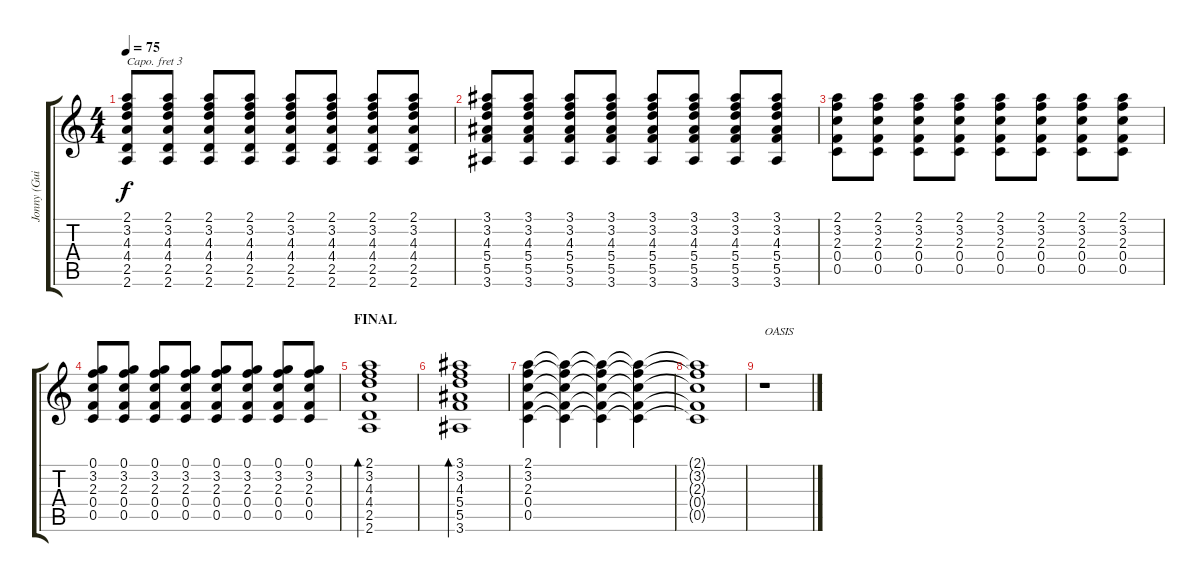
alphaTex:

\track ("Jonny (Guitarra Electrica)" "Jonny (Gui") {instrument distortionguitar}
\staff {score tabs}
\capo 3
\tuning (E4 B3 G3 D3 A2 E2) {hide}
\ts (4 4)
\tempo 75
\clef g2
\ks c
(2.1 3.2 4.3 4.4 2.5 2.6).8{dy f} (2.1 3.2 4.3 4.4 2.5 2.6).8 (2.1 3.2 4.3 4.4 2.5 2.6).8 (2.1 3.2 4.3 4.4 2.5 2.6).8 (2.1 3.2 4.3 4.4 2.5 2.6).8 (2.1 3.2 4.3 4.4 2.5 2.6).8 (2.1 3.2 4.3 4.4 2.5 2.6).8 (2.1 3.2 4.3 4.4 2.5 2.6).8 |
(3.1 3.2 4.3 5.4 5.5 3.6).8 (3.1 3.2 4.3 5.4 5.5 3.6).8 (3.1 3.2 4.3 5.4 5.5 3.6).8 (3.1 3.2 4.3 5.4 5.5 3.6).8 (3.1 3.2 4.3 5.4 5.5 3.6).8 (3.1 3.2 4.3 5.4 5.5 3.6).8 (3.1 3.2 4.3 5.4 5.5 3.6).8 (3.1 3.2 4.3 5.4 5.5 3.6).8 |
(2.1 3.2 2.3 0.4 0.5).8 (2.1 3.2 2.3 0.4 0.5).8 (2.1 3.2 2.3 0.4 0.5).8 (2.1 3.2 2.3 0.4 0.5).8 (2.1 3.2 2.3 0.4 0.5).8 (2.1 3.2 2.3 0.4 0.5).8 (2.1 3.2 2.3 0.4 0.5).8 (2.1 3.2 2.3 0.4 0.5).8 |
(0.1 3.2 2.3 0.4 0.5).8 (0.1 3.2 2.3 0.4 0.5).8 (0.1 3.2 2.3 0.4 0.5).8 (0.1 3.2 2.3 0.4 0.5).8 (0.1 3.2 2.3 0.4 0.5).8 (0.1 3.2 2.3 0.4 0.5).8 (0.1 3.2 2.3 0.4 0.5).8 (0.1 3.2 2.3 0.4 0.5).8 |
\section ("" "FINAL")
(2.1 3.2 4.3 4.4 2.5 2.6).1{bd 120 volume 13 instrument electricguitarjazz} |
(3.1 3.2 4.3 5.4 5.5 3.6).1{bd 120} |
(2.1 3.2 2.3 0.4 0.5).4 (2.1{t} 3.2{t} 2.3{t} 0.4{t} 0.5{t}).4 (2.1{t} 3.2{t} 2.3{t} 0.4{t} 0.5{t}).4 (2.1{t} 3.2{t} 2.3{t} 0.4{t} 0.5{t}).4 |
(2.1{t} 3.2{t} 2.3{t} 0.4{t} 0.5{t}).1 |
r.1{txt "OASIS"}
